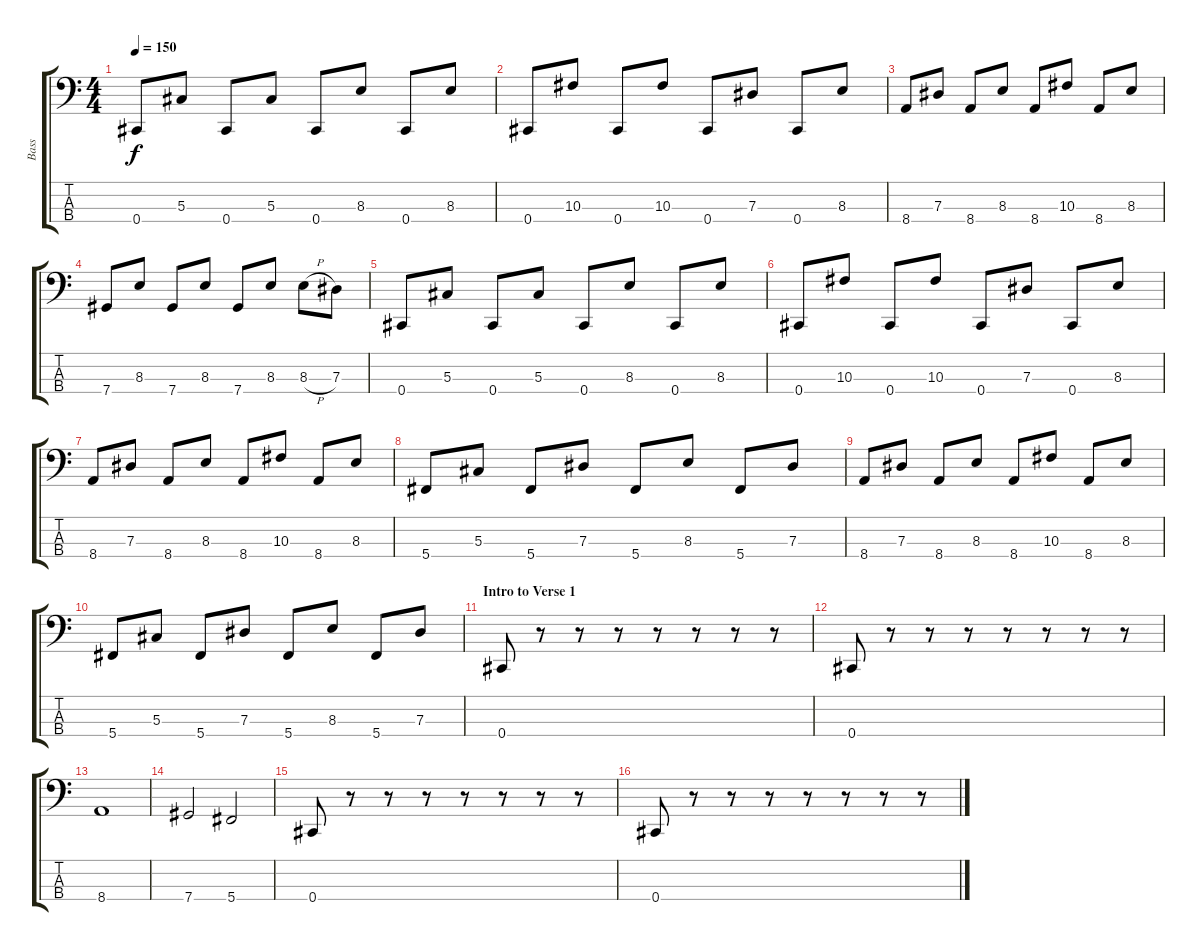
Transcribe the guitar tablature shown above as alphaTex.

\track ("Bass" "Bass") {instrument electricbassfinger}
\staff {score tabs}
\tuning (Gb2 Db2 Ab1 Db1) {hide}
\ts (4 4)
\tempo 150
\clef f4
\ks c
0.4.8{dy f} 5.3.8 0.4.8 5.3.8 0.4.8 8.3.8 0.4.8 8.3.8 |
0.4.8 10.3.8 0.4.8 10.3.8 0.4.8 7.3.8 0.4.8 8.3.8 |
8.4.8 7.3.8 8.4.8 8.3.8 8.4.8 10.3.8 8.4.8 8.3.8 |
7.4.8 8.3.8 7.4.8 8.3.8 7.4.8 8.3.8 8.3{h}.8 7.3.8 |
0.4.8 5.3.8 0.4.8 5.3.8 0.4.8 8.3.8 0.4.8 8.3.8 |
0.4.8 10.3.8 0.4.8 10.3.8 0.4.8 7.3.8 0.4.8 8.3.8 |
8.4.8 7.3.8 8.4.8 8.3.8 8.4.8 10.3.8 8.4.8 8.3.8 |
5.4.8 5.3.8 5.4.8 7.3.8 5.4.8 8.3.8 5.4.8 7.3.8 |
8.4.8 7.3.8 8.4.8 8.3.8 8.4.8 10.3.8 8.4.8 8.3.8 |
5.4.8 5.3.8 5.4.8 7.3.8 5.4.8 8.3.8 5.4.8 7.3.8 |
\section ("" "Intro to Verse 1")
0.4.8 r.8 r.8 r.8 r.8 r.8 r.8 r.8 |
0.4.8 r.8 r.8 r.8 r.8 r.8 r.8 r.8 |
8.4.1 |
7.4.2 5.4.2 |
0.4.8 r.8 r.8 r.8 r.8 r.8 r.8 r.8 |
0.4.8 r.8 r.8 r.8 r.8 r.8 r.8 r.8
